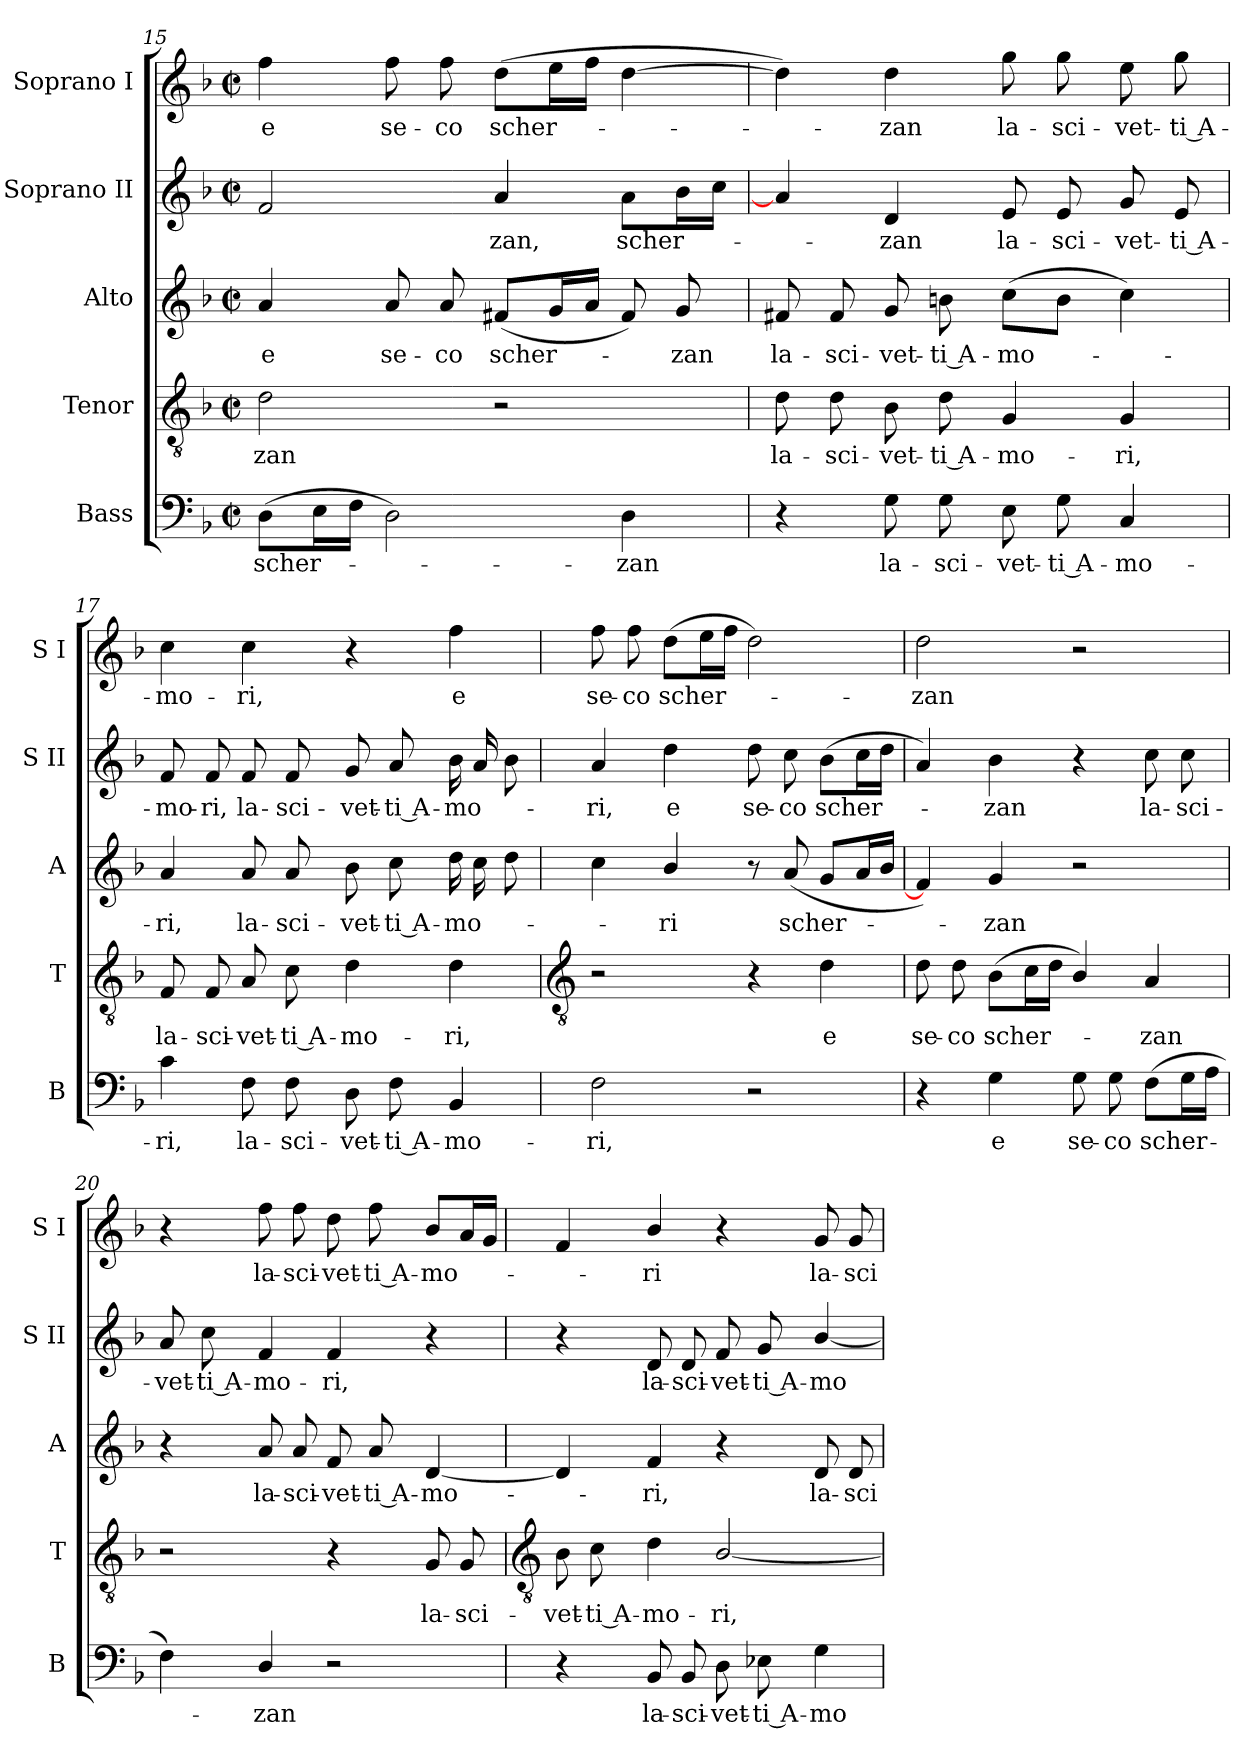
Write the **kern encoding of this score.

**kern	**text	**kern	**text	**kern	**text	**kern	**text	**kern	**text
*part5	*part5	*part4	*part4	*part3	*part3	*part2	*part2	*part1	*part1
*staff5	*staff5	*staff4	*staff4	*staff3	*staff3	*staff2	*staff2	*staff1	*staff1
*I"Bass	*	*I"Tenor	*	*I"Alto	*	*I"Soprano II	*	*I"Soprano I	*
*I'B	*	*I'T	*	*I'A	*	*I'S II	*	*I'S I	*
!!LO:LB:g=z
*clefF4	*	*clefGv2	*	*clefG2	*	*clefG2	*	*clefG2	*
*k[b-]	*	*k[b-]	*	*k[b-]	*	*k[b-]	*	*k[b-]	*
*F:	*	*F:	*	*F:	*	*F:	*	*F:	*
*M2/2	*	*M2/2	*	*M2/2	*	*M2/2	*	*M2/2	*
*met(c|)	*	*met(c|)	*	*met(c|)	*	*met(c|)	*	*met(c|)	*
=15	=15	=15	=15	=15	=15	=15	=15	=15	=15
!	!LO:LY:b	!	!LO:LY:b	!	!LO:LY:b	!	!	!	!LO:LY:b
(>8DL	scher-	2d	zan	4a	e	2f	.	4ff	e
16EL	.	.	.	.	.	.	.	.	.
16FJJ	.	.	.	.	.	.	.	.	.
!	!	!	!	!	!LO:LY:b	!	!	!	!LO:LY:b
2D)	.	.	.	8a	se-	.	.	8ff	se-
!	!	!	!	!	!LO:LY:b	!	!	!	!LO:LY:b
.	.	.	.	8a	-co	.	.	8ff	-co
!	!	!	!	!	!LO:LY:b	!	!LO:LY:b	!	!LO:LY:b
.	.	2r	.	(<8f#XL	scher-	4a	zan,	(>8ddL	scher-
.	.	.	.	16gL	.	.	.	16eeL	.
.	.	.	.	16aJJ	.	.	.	16ffJJ	.
!	!LO:LY:b	!	!	!	!	!	!LO:LY:b	!	!
4D	zan	.	.	8f#)	.	8aL	scher-	[4dd	.
!	!	!	!	!	!LO:LY:b	!	!	!	!
.	.	.	.	8g	zan	16b-L	.	.	.
.	.	.	.	.	.	16ccJJ	.	.	.
=16	=16	=16	=16	=16	=16	=16	=16	=16	=16
!	!	!	!LO:LY:b	!	!LO:LY:b	!	!	!	!
4r	.	8d	la-	8f#X	la-	4a]	.	4dd])	.
!	!	!	!LO:LY:b	!	!LO:LY:b	!	!	!	!
.	.	8d	-sci-	8f#	-sci-	.	.	.	.
!	!LO:LY:b	!	!LO:LY:b	!	!LO:LY:b	!	!LO:LY:b	!	!LO:LY:b
8G	la-	8B-	-vet-	8g	-vet-	4d	zan	4dd	zan
!	!LO:LY:b	!	!LO:LY:b	!	!LO:LY:b	!	!	!	!
8G	-sci-	8d	-ti A-	8bn	-ti A-	.	.	.	.
!	!LO:LY:b	!	!LO:LY:b	!	!LO:LY:b	!	!LO:LY:b	!	!LO:LY:b
8E	-vet-	4G	-mo-	(>8ccL	-mo-	8e	la-	8gg	la-
!	!LO:LY:b	!	!	!	!	!	!LO:LY:b	!	!LO:LY:b
8G	-ti A-	.	.	8bJ	.	8e	-sci-	8gg	-sci-
!	!LO:LY:b	!	!LO:LY:b	!	!	!	!LO:LY:b	!	!LO:LY:b
4C	-mo-	4G	-ri,	4cc)	.	8g	-vet-	8ee	-vet-
!	!	!	!	!	!	!	!LO:LY:b	!	!LO:LY:b
.	.	.	.	.	.	8e	-ti A-	8gg	-ti A-
=17	=17	=17	=17	=17	=17	=17	=17	=17	=17
!	!LO:LY:b	!	!LO:LY:b	!	!LO:LY:b	!	!LO:LY:b	!	!LO:LY:b
4c	-ri,	8F	la-	4a	ri,	8f	-mo-	4cc	-mo-
!	!	!	!LO:LY:b	!	!	!	!LO:LY:b	!	!
.	.	8F	-sci-	.	.	8f	-ri,	.	.
!	!LO:LY:b	!	!LO:LY:b	!	!LO:LY:b	!	!LO:LY:b	!	!LO:LY:b
8F	la-	8A	-vet-	8a	la-	8f	la-	4cc	-ri,
!	!LO:LY:b	!	!LO:LY:b	!	!LO:LY:b	!	!LO:LY:b	!	!
8F	-sci-	8c	-ti A-	8a	-sci-	8f	-sci-	.	.
!	!LO:LY:b	!	!LO:LY:b	!	!LO:LY:b	!	!LO:LY:b	!	!
8D	-vet-	4d	-mo-	8b-	-vet-	8g	-vet-	4r	.
!	!LO:LY:b	!	!	!	!LO:LY:b	!	!LO:LY:b	!	!
8F	-ti A-	.	.	8cc	-ti A-	8a	-ti A-	.	.
!	!LO:LY:b	!	!LO:LY:b	!	!LO:LY:b	!	!LO:LY:b	!	!LO:LY:b
4BB-	-mo-	4d	-ri,	16ddLL	-mo-	16b-LL	-mo-	4ff	e
.	.	.	.	16cc	.	16a	.	.	.
.	.	.	.	8ddJ	.	8b-J	.	.	.
!!LO:LB:g=z
=18	=18	=18	=18	=18	=18	=18	=18	=18	=18
*	*	*clefGv2	*	*	*	*	*	*	*
!	!LO:LY:b	!	!	!	!	!	!LO:LY:b	!	!LO:LY:b
2F	-ri,	2r	.	4cc	.	4a	ri,	8ff	se-
!	!	!	!	!	!	!	!	!	!LO:LY:b
.	.	.	.	.	.	.	.	8ff	-co
!	!	!	!	!	!LO:LY:b	!	!LO:LY:b	!	!LO:LY:b
.	.	.	.	4b-/	ri	4dd	e	(>8ddL	scher-
.	.	.	.	.	.	.	.	16eeL	.
.	.	.	.	.	.	.	.	16ffJJ	.
!	!	!	!	!	!	!	!LO:LY:b	!	!
2r	.	4r	.	8r	.	8dd	se-	2dd)	.
!	!	!	!	!	!LO:LY:b	!	!LO:LY:b	!	!
.	.	.	.	(<8a	scher-	8cc	-co	.	.
!	!	!	!LO:LY:b	!	!	!	!LO:LY:b	!	!
.	.	4d	e	8gL	.	(>8b-L	scher-	.	.
.	.	.	.	16aL	.	16ccL	.	.	.
.	.	.	.	16b-JJ	.	16ddJJ	.	.	.
=19	=19	=19	=19	=19	=19	=19	=19	=19	=19
!	!	!	!LO:LY:b	!	!	!	!	!	!LO:LY:b
4r	.	8d	se-	4f#])	.	4a)	.	2dd	zan
!	!	!	!LO:LY:b	!	!	!	!	!	!
.	.	8d	-co	.	.	.	.	.	.
!	!LO:LY:b	!	!LO:LY:b	!	!LO:LY:b	!	!LO:LY:b	!	!
4G	e	(>8B-L	scher-	4g	zan	4b-	zan	.	.
.	.	16cL	.	.	.	.	.	.	.
.	.	16dJJ	.	.	.	.	.	.	.
!	!LO:LY:b	!	!	!	!	!	!	!	!
8G	se-	4B-/)	.	2r	.	4r	.	2r	.
!	!LO:LY:b	!	!	!	!	!	!	!	!
8G	-co	.	.	.	.	.	.	.	.
!	!LO:LY:b	!	!LO:LY:b	!	!	!	!LO:LY:b	!	!
(>8FL	scher-	4A	zan	.	.	8cc	la-	.	.
!	!	!	!	!	!	!	!LO:LY:b	!	!
16GL	.	.	.	.	.	8cc	-sci-	.	.
16AJJ	.	.	.	.	.	.	.	.	.
=20	=20	=20	=20	=20	=20	=20	=20	=20	=20
!	!	!	!	!	!	!	!LO:LY:b	!	!
4F)	.	2r	.	4r	.	8a	-vet-	4r	.
!	!	!	!	!	!	!	!LO:LY:b	!	!
.	.	.	.	.	.	8cc	-ti A-	.	.
!	!LO:LY:b	!	!	!	!LO:LY:b	!	!LO:LY:b	!	!LO:LY:b
4D/	zan	.	.	8a	la-	4f	-mo-	8ff	la-
!	!	!	!	!	!LO:LY:b	!	!	!	!LO:LY:b
.	.	.	.	8a	-sci-	.	.	8ff	-sci-
!	!	!	!	!	!LO:LY:b	!	!LO:LY:b	!	!LO:LY:b
2r	.	4r	.	8f	-vet-	4f	-ri,	8dd	-vet-
!	!	!	!	!	!LO:LY:b	!	!	!	!LO:LY:b
.	.	.	.	8a	-ti A-	.	.	8ff	-ti A-
!	!	!	!LO:LY:b	!	!LO:LY:b	!	!	!	!LO:LY:b
.	.	8G	la-	[4d	-mo-	4r	.	8b-L	-mo-
!	!	!	!LO:LY:b	!	!	!	!	!	!
.	.	8G	-sci-	.	.	.	.	16aL	.
.	.	.	.	.	.	.	.	16gJJ	.
!!LO:LB:g=z
=21	=21	=21	=21	=21	=21	=21	=21	=21	=21
*	*	*clefGv2	*	*	*	*	*	*	*
!	!	!	!LO:LY:b	!	!	!	!	!	!
4r	.	8B-	-vet-	4d]	.	4r	.	4f	.
!	!	!	!LO:LY:b	!	!	!	!	!	!
.	.	8c	-ti A-	.	.	.	.	.	.
!	!LO:LY:b	!	!LO:LY:b	!	!LO:LY:b	!	!LO:LY:b	!	!LO:LY:b
8BB-	la-	4d	-mo-	4f	ri,	8d	la-	4b-/	ri
!	!LO:LY:b	!	!	!	!	!	!LO:LY:b	!	!
8BB-	-sci-	.	.	.	.	8d	-sci-	.	.
!	!LO:LY:b	!	!LO:LY:b	!	!	!	!LO:LY:b	!	!
8D	-vet-	[2B-/	-ri,	4r	.	8f	-vet-	4r	.
!	!LO:LY:b	!	!	!	!	!	!LO:LY:b	!	!
8E-X	-ti A-	.	.	.	.	8g	-ti A-	.	.
!	!LO:LY:b	!	!	!	!LO:LY:b	!	!LO:LY:b	!	!LO:LY:b
4G	-mo-	.	.	8d	la-	[4b-/	-mo-	8g	la-
!	!	!	!	!	!LO:LY:b	!	!	!	!LO:LY:b
.	.	.	.	8d	-sci-	.	.	8g	-sci-
=	=	=	=	=	=	=	=	=	=
*-	*-	*-	*-	*-	*-	*-	*-	*-	*-
